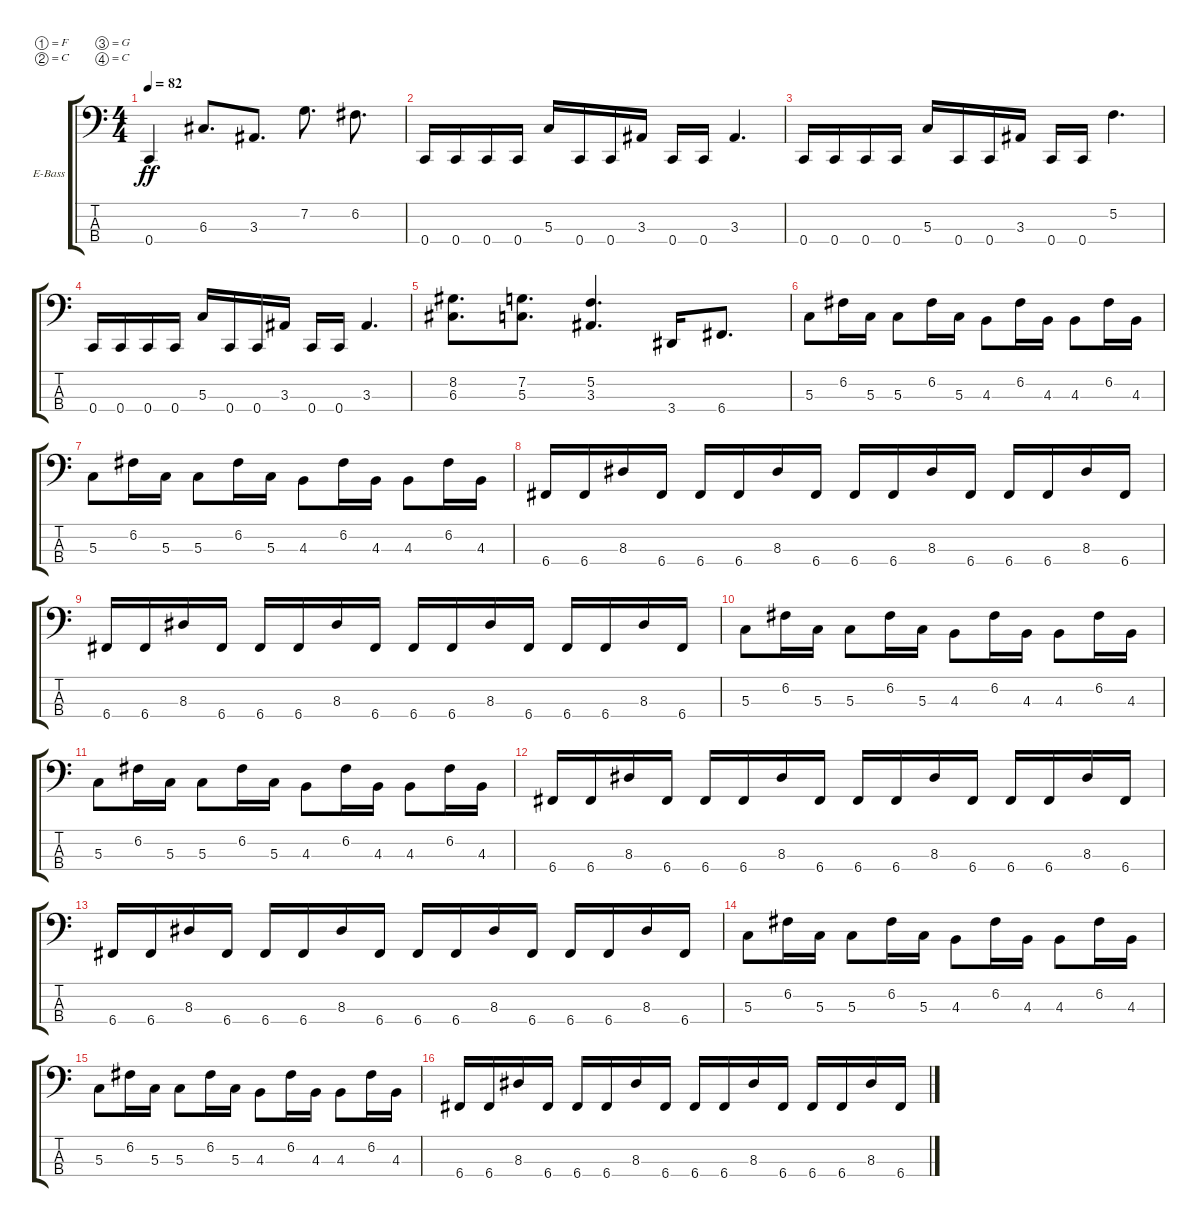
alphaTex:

\bracketExtendMode groupsimilarinstruments
\firstSystemTrackNameOrientation horizontal
\otherSystemsTrackNameOrientation horizontal
\track ("Kristian - Bass" "E-Bass") {instrument electricbassfinger}
\staff {score tabs}
\tuning (F2 C2 G1 C1)
\ts (4 4)
\tempo 82
\clef f4
\ks c
0.4.4{dy ff} 6.3.8{d} 3.3.8{d} 7.2.8{d} 6.2.8{d} |
0.4.16 0.4.16 0.4.16 0.4.16 5.3.16 0.4.16 0.4.16 3.3.16 0.4.16 0.4.16 3.3.4{d} |
0.4.16 0.4.16 0.4.16 0.4.16 5.3.16 0.4.16 0.4.16 3.3.16 0.4.16 0.4.16 5.2.4{d} |
0.4.16 0.4.16 0.4.16 0.4.16 5.3.16 0.4.16 0.4.16 3.3.16 0.4.16 0.4.16 3.3.4{d} |
(6.3 8.2).8{d} (5.3 7.2).8{d} (3.3 5.2).4{d} 3.4.16 6.4.8{d} |
5.3.8 6.2.16 5.3.16 5.3.8 6.2.16 5.3.16 4.3.8 6.2.16 4.3.16 4.3.8 6.2.16 4.3.16 |
5.3.8 6.2.16 5.3.16 5.3.8 6.2.16 5.3.16 4.3.8 6.2.16 4.3.16 4.3.8 6.2.16 4.3.16 |
6.4.16 6.4.16 8.3.16 6.4.16 6.4.16 6.4.16 8.3.16 6.4.16 6.4.16 6.4.16 8.3.16 6.4.16 6.4.16 6.4.16 8.3.16 6.4.16 |
6.4.16 6.4.16 8.3.16 6.4.16 6.4.16 6.4.16 8.3.16 6.4.16 6.4.16 6.4.16 8.3.16 6.4.16 6.4.16 6.4.16 8.3.16 6.4.16 |
5.3.8 6.2.16 5.3.16 5.3.8 6.2.16 5.3.16 4.3.8 6.2.16 4.3.16 4.3.8 6.2.16 4.3.16 |
5.3.8 6.2.16 5.3.16 5.3.8 6.2.16 5.3.16 4.3.8 6.2.16 4.3.16 4.3.8 6.2.16 4.3.16 |
6.4.16 6.4.16 8.3.16 6.4.16 6.4.16 6.4.16 8.3.16 6.4.16 6.4.16 6.4.16 8.3.16 6.4.16 6.4.16 6.4.16 8.3.16 6.4.16 |
6.4.16 6.4.16 8.3.16 6.4.16 6.4.16 6.4.16 8.3.16 6.4.16 6.4.16 6.4.16 8.3.16 6.4.16 6.4.16 6.4.16 8.3.16 6.4.16 |
5.3.8 6.2.16 5.3.16 5.3.8 6.2.16 5.3.16 4.3.8 6.2.16 4.3.16 4.3.8 6.2.16 4.3.16 |
5.3.8 6.2.16 5.3.16 5.3.8 6.2.16 5.3.16 4.3.8 6.2.16 4.3.16 4.3.8 6.2.16 4.3.16 |
6.4.16 6.4.16 8.3.16 6.4.16 6.4.16 6.4.16 8.3.16 6.4.16 6.4.16 6.4.16 8.3.16 6.4.16 6.4.16 6.4.16 8.3.16 6.4.16
